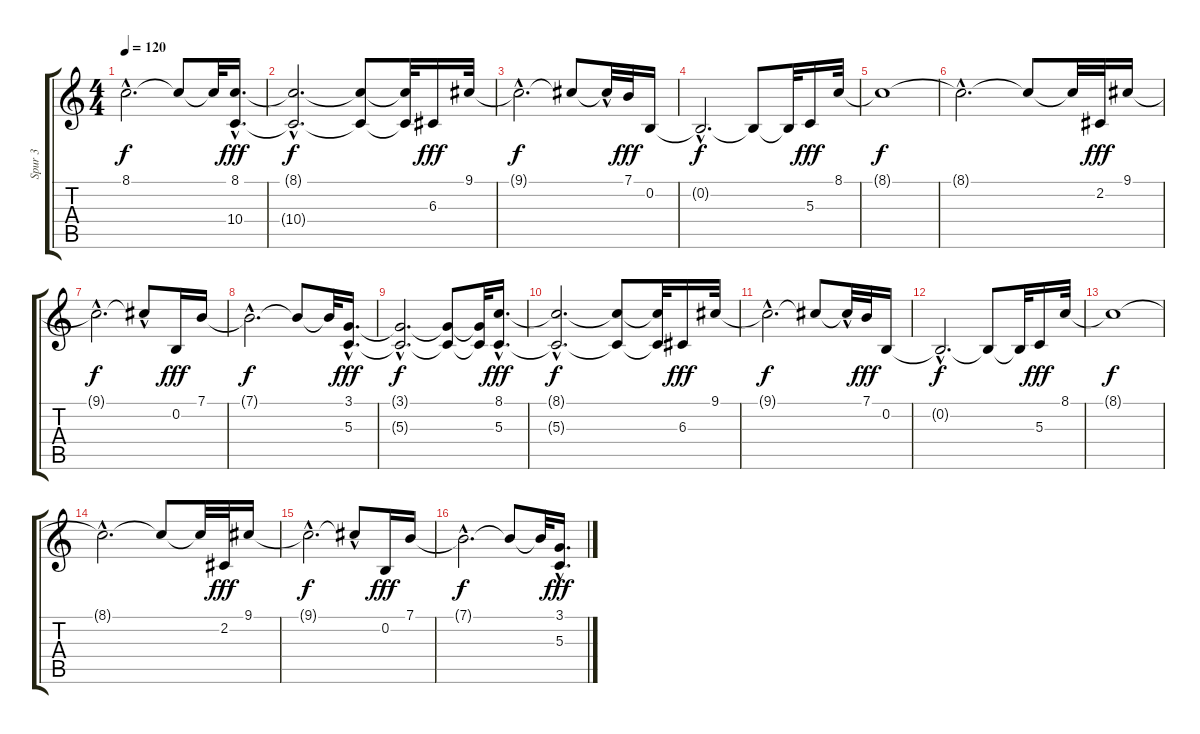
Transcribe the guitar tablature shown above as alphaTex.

\track ("Spur 3" "Spur 3") {instrument stringensemble2}
\staff {score tabs}
\tuning (E4 B3 G3 D3 A2 E2) {hide}
\ts (4 4)
\tempo 120
\clef g2
\ks c
8.1{hac t}.2{d dy f} 8.1{t}.8 8.1{t}.32 (8.1{hac} 10.4{hac}).16{d dy fff} |
(8.1{hac t} 10.4{hac t}).2{d dy f} (8.1{t} 10.4{t}).8 (8.1{t} 10.4{t}).32 6.3.16{dy fff} 9.1.32 |
9.1{hac t}.2{d dy f} 9.1{t}.8 9.1{hac t}.32 7.1.32{dy fff} 0.2.16 |
0.2{hac t}.2{d dy f} 0.2{t}.8 0.2{t}.32 5.3.16{dy fff} 8.1.32 |
8.1{t}.1{dy f} |
8.1{hac t}.2{d} 8.1{t}.8 8.1{t}.32 2.2.32{dy fff} 9.1.16 |
9.1{hac t}.2{d dy f} 9.1{hac t}.8 0.2.16{dy fff} 7.1.16 |
7.1{hac t}.2{d dy f} 7.1{t}.8 7.1{t}.32 (3.1{hac} 5.3{hac}).16{d dy fff} |
(3.1{hac t} 5.3{hac t}).2{d dy f} (3.1{t} 5.3{t}).8 (3.1{t} 5.3{t}).32 (8.1{hac} 5.3{hac}).16{d dy fff} |
(8.1{hac t} 5.3{hac t}).2{d dy f} (8.1{t} 5.3{t}).8 (8.1{t} 5.3{t}).32 6.3.16{dy fff} 9.1.32 |
9.1{hac t}.2{d dy f} 9.1{t}.8 9.1{hac t}.32 7.1.32{dy fff} 0.2.16 |
0.2{hac t}.2{d dy f} 0.2{t}.8 0.2{t}.32 5.3.16{dy fff} 8.1.32 |
8.1{t}.1{dy f} |
8.1{hac t}.2{d} 8.1{t}.8 8.1{t}.32 2.2.32{dy fff} 9.1.16 |
9.1{hac t}.2{d dy f} 9.1{hac t}.8 0.2.16{dy fff} 7.1.16 |
7.1{hac t}.2{d dy f} 7.1{t}.8 7.1{t}.32 (3.1{hac} 5.3{hac}).16{d dy fff}
